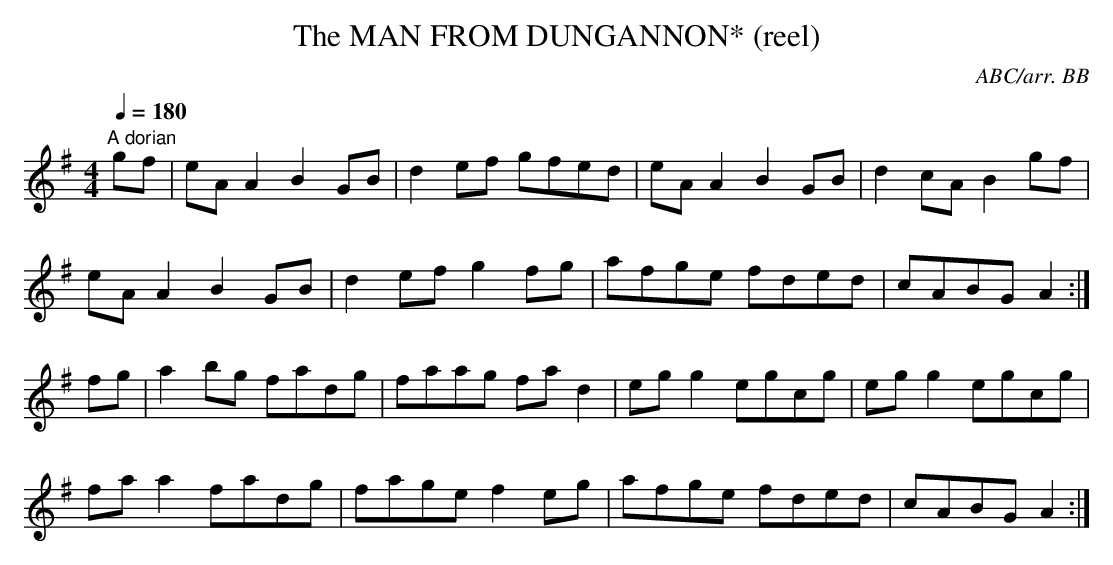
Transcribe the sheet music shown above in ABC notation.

X:1
T:MAN FROM DUNGANNON* (reel), The
C:ABC/arr. BB
Q:1/4=180
L:1/8
M:4/4
K:G
"A dorian"
gf|eAA2 B2 GB|d2 ef gfed|eAA2 B2 GB|d2 cA B2 gf|
eAA2 B2 GB|d2 ef g2 fg|afge fded|cABG A2:|
fg|a2bg fadg|faag fad2|egg2 egcg|egg2 egcg|
faa2 fadg|fage f2eg|afge fded|cABG A2:|
